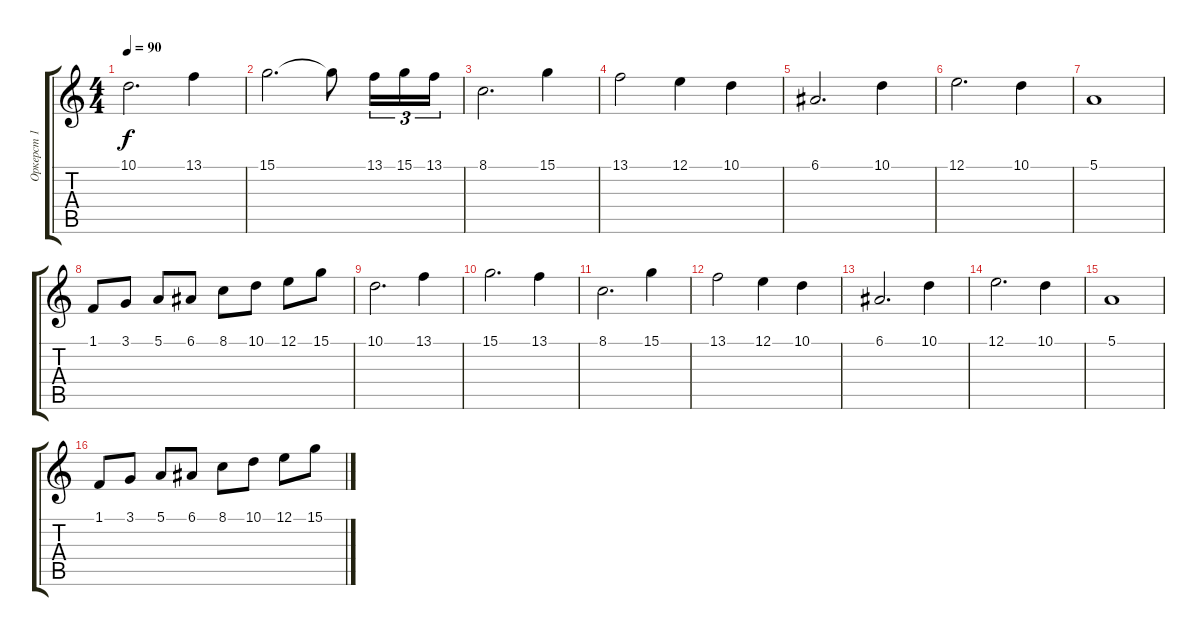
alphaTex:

\track ("Оркерст 1" "Оркерст 1") {instrument stringensemble1}
\staff {score tabs}
\tuning (E4 B3 G3 D3 A2 E2) {hide}
\ts (4 4)
\tempo 90
\clef g2
\ks c
10.1.2{d dy f} 13.1.4 |
15.1.2{d} 15.1{t}.8 13.1.16{tu (3 2)} 15.1.16{tu (3 2)} 13.1.16{tu (3 2)} |
8.1.2{d} 15.1.4 |
13.1.2 12.1.4 10.1.4 |
6.1.2{d} 10.1.4 |
12.1.2{d} 10.1.4 |
5.1.1 |
1.1.8 3.1.8 5.1.8 6.1.8 8.1.8 10.1.8 12.1.8 15.1.8 |
10.1.2{d} 13.1.4 |
15.1.2{d} 13.1.4 |
8.1.2{d} 15.1.4 |
13.1.2 12.1.4 10.1.4 |
6.1.2{d} 10.1.4 |
12.1.2{d} 10.1.4 |
5.1.1 |
1.1.8 3.1.8 5.1.8 6.1.8 8.1.8 10.1.8 12.1.8 15.1.8
